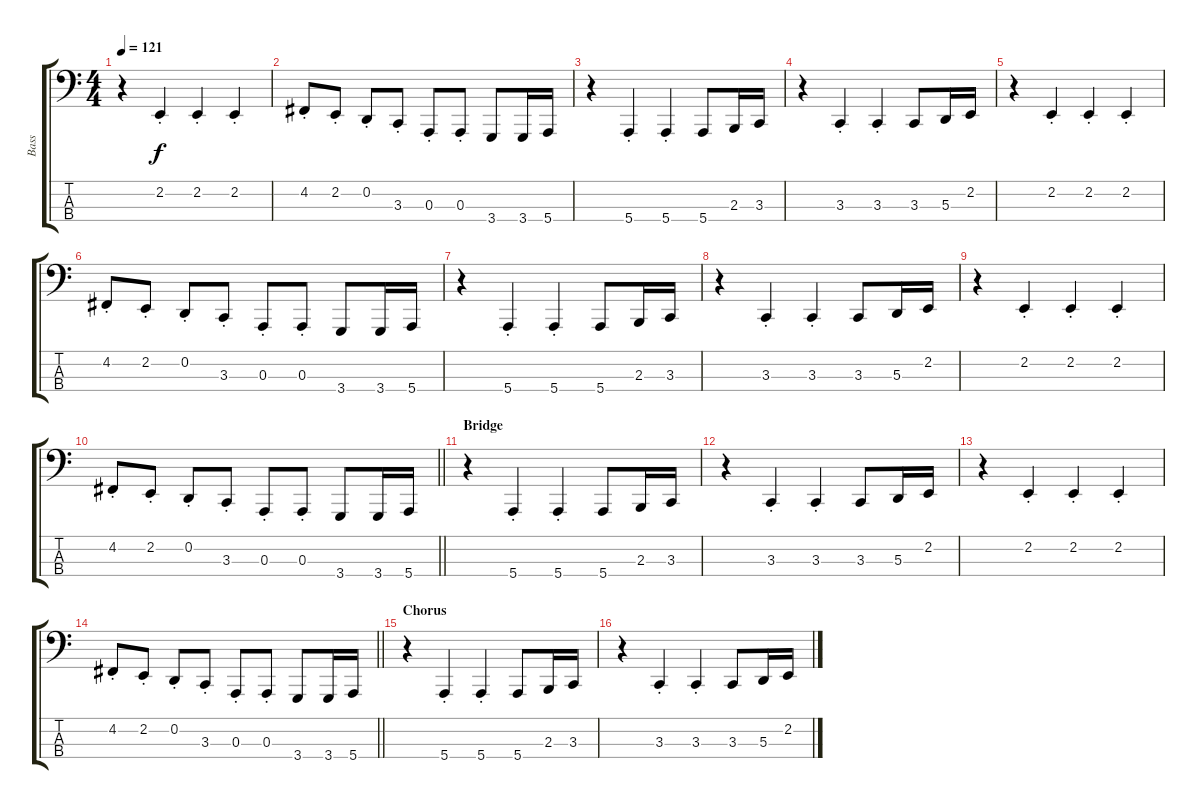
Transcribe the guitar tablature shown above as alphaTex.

\track ("Bass" "Bass") {instrument lead8bassandlead}
\staff {score tabs}
\tuning (G2 D2 A1 E1) {hide}
\ts (4 4)
\tempo 121
\clef f4
\ks c
r.4{dy f} 2.2{st}.4 2.2{st}.4 2.2{st}.4 |
4.2{st}.8 2.2{st}.8 0.2{st}.8 3.3{st}.8 0.3{st}.8 0.3{st}.8 3.4.8 3.4.16 5.4.16 |
r.4 5.4{st}.4 5.4{st}.4 5.4.8 2.3.16 3.3.16 |
r.4 3.3{st}.4 3.3{st}.4 3.3.8 5.3.16 2.2.16 |
r.4 2.2{st}.4 2.2{st}.4 2.2{st}.4 |
4.2{st}.8 2.2{st}.8 0.2{st}.8 3.3{st}.8 0.3{st}.8 0.3{st}.8 3.4.8 3.4.16 5.4.16 |
r.4 5.4{st}.4 5.4{st}.4 5.4.8 2.3.16 3.3.16 |
r.4 3.3{st}.4 3.3{st}.4 3.3.8 5.3.16 2.2.16 |
r.4 2.2{st}.4 2.2{st}.4 2.2{st}.4 |
\barLineRight lightlight
4.2{st}.8 2.2{st}.8 0.2{st}.8 3.3{st}.8 0.3{st}.8 0.3{st}.8 3.4.8 3.4.16 5.4.16 |
\section ("" "Bridge")
r.4 5.4{st}.4 5.4{st}.4 5.4.8 2.3.16 3.3.16 |
r.4 3.3{st}.4 3.3{st}.4 3.3.8 5.3.16 2.2.16 |
r.4 2.2{st}.4 2.2{st}.4 2.2{st}.4 |
\barLineRight lightlight
4.2{st}.8 2.2{st}.8 0.2{st}.8 3.3{st}.8 0.3{st}.8 0.3{st}.8 3.4.8 3.4.16 5.4.16 |
\section ("" "Chorus")
r.4 5.4{st}.4 5.4{st}.4 5.4.8 2.3.16 3.3.16 |
r.4 3.3{st}.4 3.3{st}.4 3.3.8 5.3.16 2.2.16
